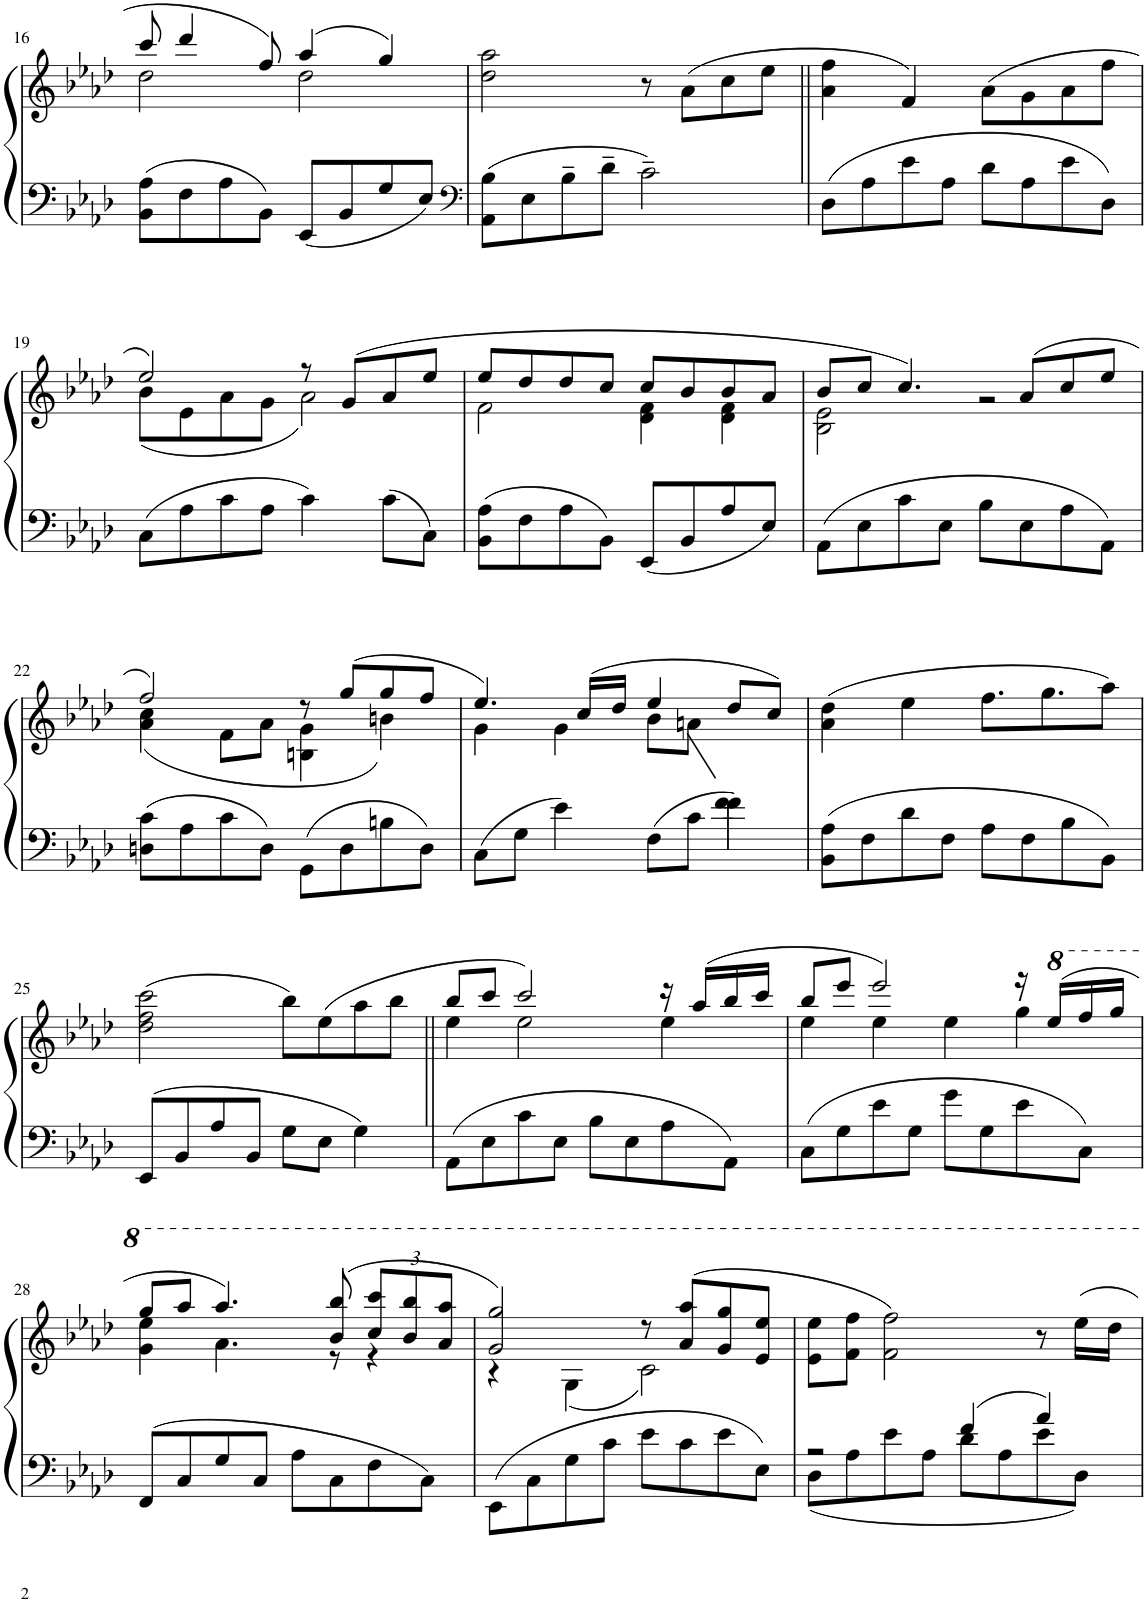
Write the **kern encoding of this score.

**kern	**kern
*part1	*part1
*staff2	*staff1
*I"Piano	*
*I'Pno	*
!!LO:PB:g=z
*clefF4	*clefG2
*k[b-e-a-d-]	*k[b-e-a-d-]
*M4/4	*M4/4
=16	=16
*	*^
8BB-\ 8A-\L	8ccc/	2dd-\
8F\	4ddd-/	.
8A-\	.	.
8BB-\J	8ff/	.
8EE-/L	(4aa-/	2dd-\
8BB-/	.	.
8G/	4gg/)	.
8E-/J	.	.
*	*v	*v
=17	=17
*clefF4	*
8AA-\ 8B-\L	2dd-\ 2aa-\
8E-\	.
8B-~\	.
8d-~\J	.
2c~\	8r
.	(8a-\L
.	8cc\
.	8ee-\J
=18||	=18||
8D-\L	4a-\ 4ff\
8A-\	.
8e-\	4f/)
8A-\J	.
8d-\L	(8a-\L
8A-\	8g\
8e-\	8a-\
8D-\J	8ff\J
!!LO:LB:g=z
=19	=19
*	*^
8C\L	2ee-/)	(8b-\L
8A-\	.	8e-\
8c\	.	8a-\
8A-\J	.	8g\J
4c\	8r	2a-\)
.	(8g/L	.
8c\L	8a-/	.
8C\J	8ee-/J	.
=20	=20	=20
8BB-\ 8A-\L	8ee-/L	2f\
8F\	8dd-/	.
8A-\	8dd-/	.
8BB-\J	8cc/J	.
8EE-/L	8cc/L	4d-\ 4f\
8BB-/	8b-/	.
8A-/	8b-/	4d-\ 4f\
8E-/J	8a-/J	.
=21	=21	=21
8AA-\L	8b-/L	2B-\ 2e-\
8E-\	8cc/J	.
8c\	4.cc/)	.
8E-\J	.	.
8B-\L	.	2r
8E-\	(8a-/L	.
8A-\	8cc/	.
8AA-\J	8ee-/J	.
!!LO:LB:g=z	!!
=22	=22	=22
8Dn\ 8c\L	2ff/)	(4a-\ 4cc\
8A-\	.	.
8c\	.	8f\L
8D\J	.	8a-\J
8GG\L	8r	4Bn\ 4g\
8D\	(8gg/L	.
8Bn\	8gg/	4bn\)
8D\J	8ff/J	.
=23	=23	=23
*^	*	*
2.ryy	8C\L	4.ee-/)	4g\
.	8G\J	.	.
.	4e-\	.	4g\
.	.	(16cc/LL	.
.	.	16dd-/JJ	.
.	8F\L	4ee-/	8b-\L
.	8c\J	.	8an\J
4f\	4f\	8dd-/L	4ryy
.	.	8cc/J)	.
*v	*v	*	*
*	*v	*v
=24	=24
8BB-\ 8A-\L	(4a-\ 4dd-\
8F\	.
8d-\	4ee-\
8F\J	.
8A-\L	8.ff\L
8F\	.
.	8.gg\
8B-\	.
8BB-\J	8aa-\J)
!!LO:LB:g=z
=25	=25
8EE-/L	(2dd-\ 2ff\ 2ccc\
8BB-/	.
8A-/	.
8BB-/J	.
8G\L	8bb-\L)
8E-\J	(8ee-\
4G\	8aa-\
.	8bb-\J
=26||	=26||
*	*^
8AA-\L	8bb-/L	4ee-\
8E-\	8ccc/J	.
8c\	2ccc/)	2ee-\
8E-\J	.	.
8B-\L	.	.
8E-\	.	.
8A-\	16r	4ee-\
.	(16aa-/LL	.
8AA-\J	16bb-/	.
.	16ccc/JJ	.
=27	=27	=27
8C\L	8bb-/L	4ee-\
8G\	8eee-/J	.
8e-\	2eee-/)	4ee-\
8G\J	.	.
8g\L	.	4ee-\
8G\	.	.
8e-\	16r	4gg\
.	(16eee-/LL	.
8C\J	16fff/	.
.	16ggg/JJ	.
!!LO:LB:g=z	!!
=28	=28	=28
8FF/L	8ggg/L	4gg\ 4eee-\
8C/	8aaa-/J	.
8G/	4.aaa-/)	4.aa-\
8C/J	.	.
8A-\L	.	.
8C\	(8bb-/ 8bbb-/	8r
*	*Xbrackettup	*
8F\	12ccc/ 12cccc/L	4r
.	12bb-/ 12bbb-/	.
8C\J	.	.
.	12aa-/ 12aaa-/J	.
=29	=29	=29
8EE-\L	2gg/ 2ggg/)	4r
8C\	.	.
8G\	.	(4g\
8c\J	.	.
8e-\L	8r	2cc\)
8c\	(8aa-/ 8aaa-/L	.
8e-\	8gg/ 8ggg/	.
8E-\J	8ee-/ 8eee-/J	.
*	*v	*v
=30	=30
*^	*
2r	8D-\L	8ee-\ 8eee-\L
.	8A-\	8ff\ 8fff\J
.	8e-\	2ff\ 2fff\)
.	8A-\J	.
4f/	8d-\L	.
.	8A-\	.
4a-/	8e-\	8r
.	8D-\J	16eee-\LL
.	.	16ddd-\JJ
*v	*v	*
=	=
*-	*-
